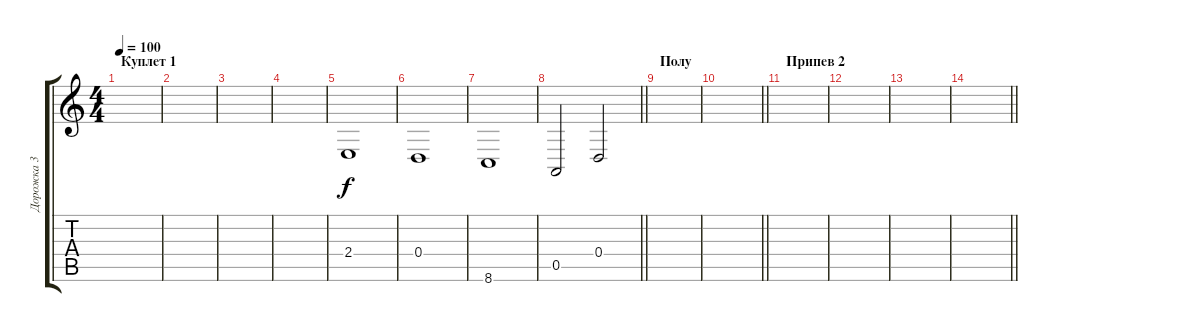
\track ("Дорожка 3" "Дорожка 3") {instrument tremolostrings}
\staff {score tabs}
\tuning (E4 B3 G3 D3 A2 E2) {hide}
\ts (4 4)
\section ("" "Куплет 1")
\tempo 100
\clef g2
\ks c
|
|
|
|
2.4.1 |
0.4.1 |
8.6.1 |
\barLineRight lightlight
0.5.2 0.4.2 |
\section ("" "Полу")
|
\barLineRight lightlight
|
\section ("" "Припев 2")
|
|
|
\barLineRight lightlight
